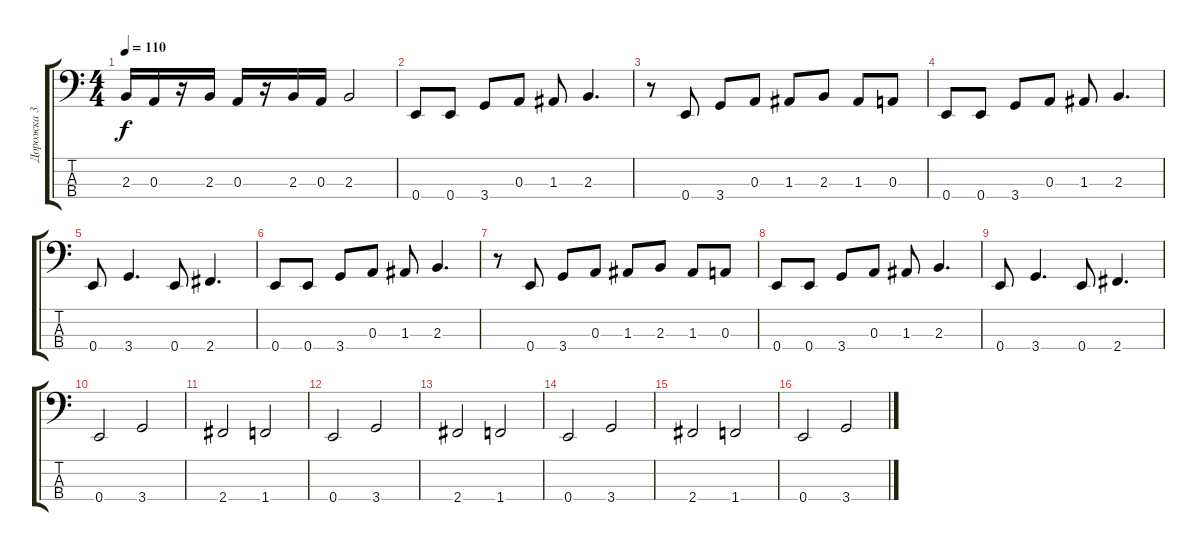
\track ("Дорожка 3" "Дорожка 3") {instrument electricbassfinger}
\staff {score tabs}
\tuning (G2 D2 A1 E1) {hide}
\ts (4 4)
\tempo 110
\clef f4
\ks c
2.3.16{dy f} 0.3.16 r.16 2.3.16 0.3.16 r.16 2.3.16 0.3.16 2.3.2 |
0.4.8 0.4.8 3.4.8 0.3.8 1.3.8 2.3.4{d} |
r.8 0.4.8 3.4.8 0.3.8 1.3.8 2.3.8 1.3.8 0.3.8 |
0.4.8 0.4.8 3.4.8 0.3.8 1.3.8 2.3.4{d} |
0.4.8 3.4.4{d} 0.4.8 2.4.4{d} |
0.4.8 0.4.8 3.4.8 0.3.8 1.3.8 2.3.4{d} |
r.8 0.4.8 3.4.8 0.3.8 1.3.8 2.3.8 1.3.8 0.3.8 |
0.4.8 0.4.8 3.4.8 0.3.8 1.3.8 2.3.4{d} |
0.4.8 3.4.4{d} 0.4.8 2.4.4{d} |
0.4.2 3.4.2 |
2.4.2 1.4.2 |
0.4.2 3.4.2 |
2.4.2 1.4.2 |
0.4.2 3.4.2 |
2.4.2 1.4.2 |
0.4.2 3.4.2
